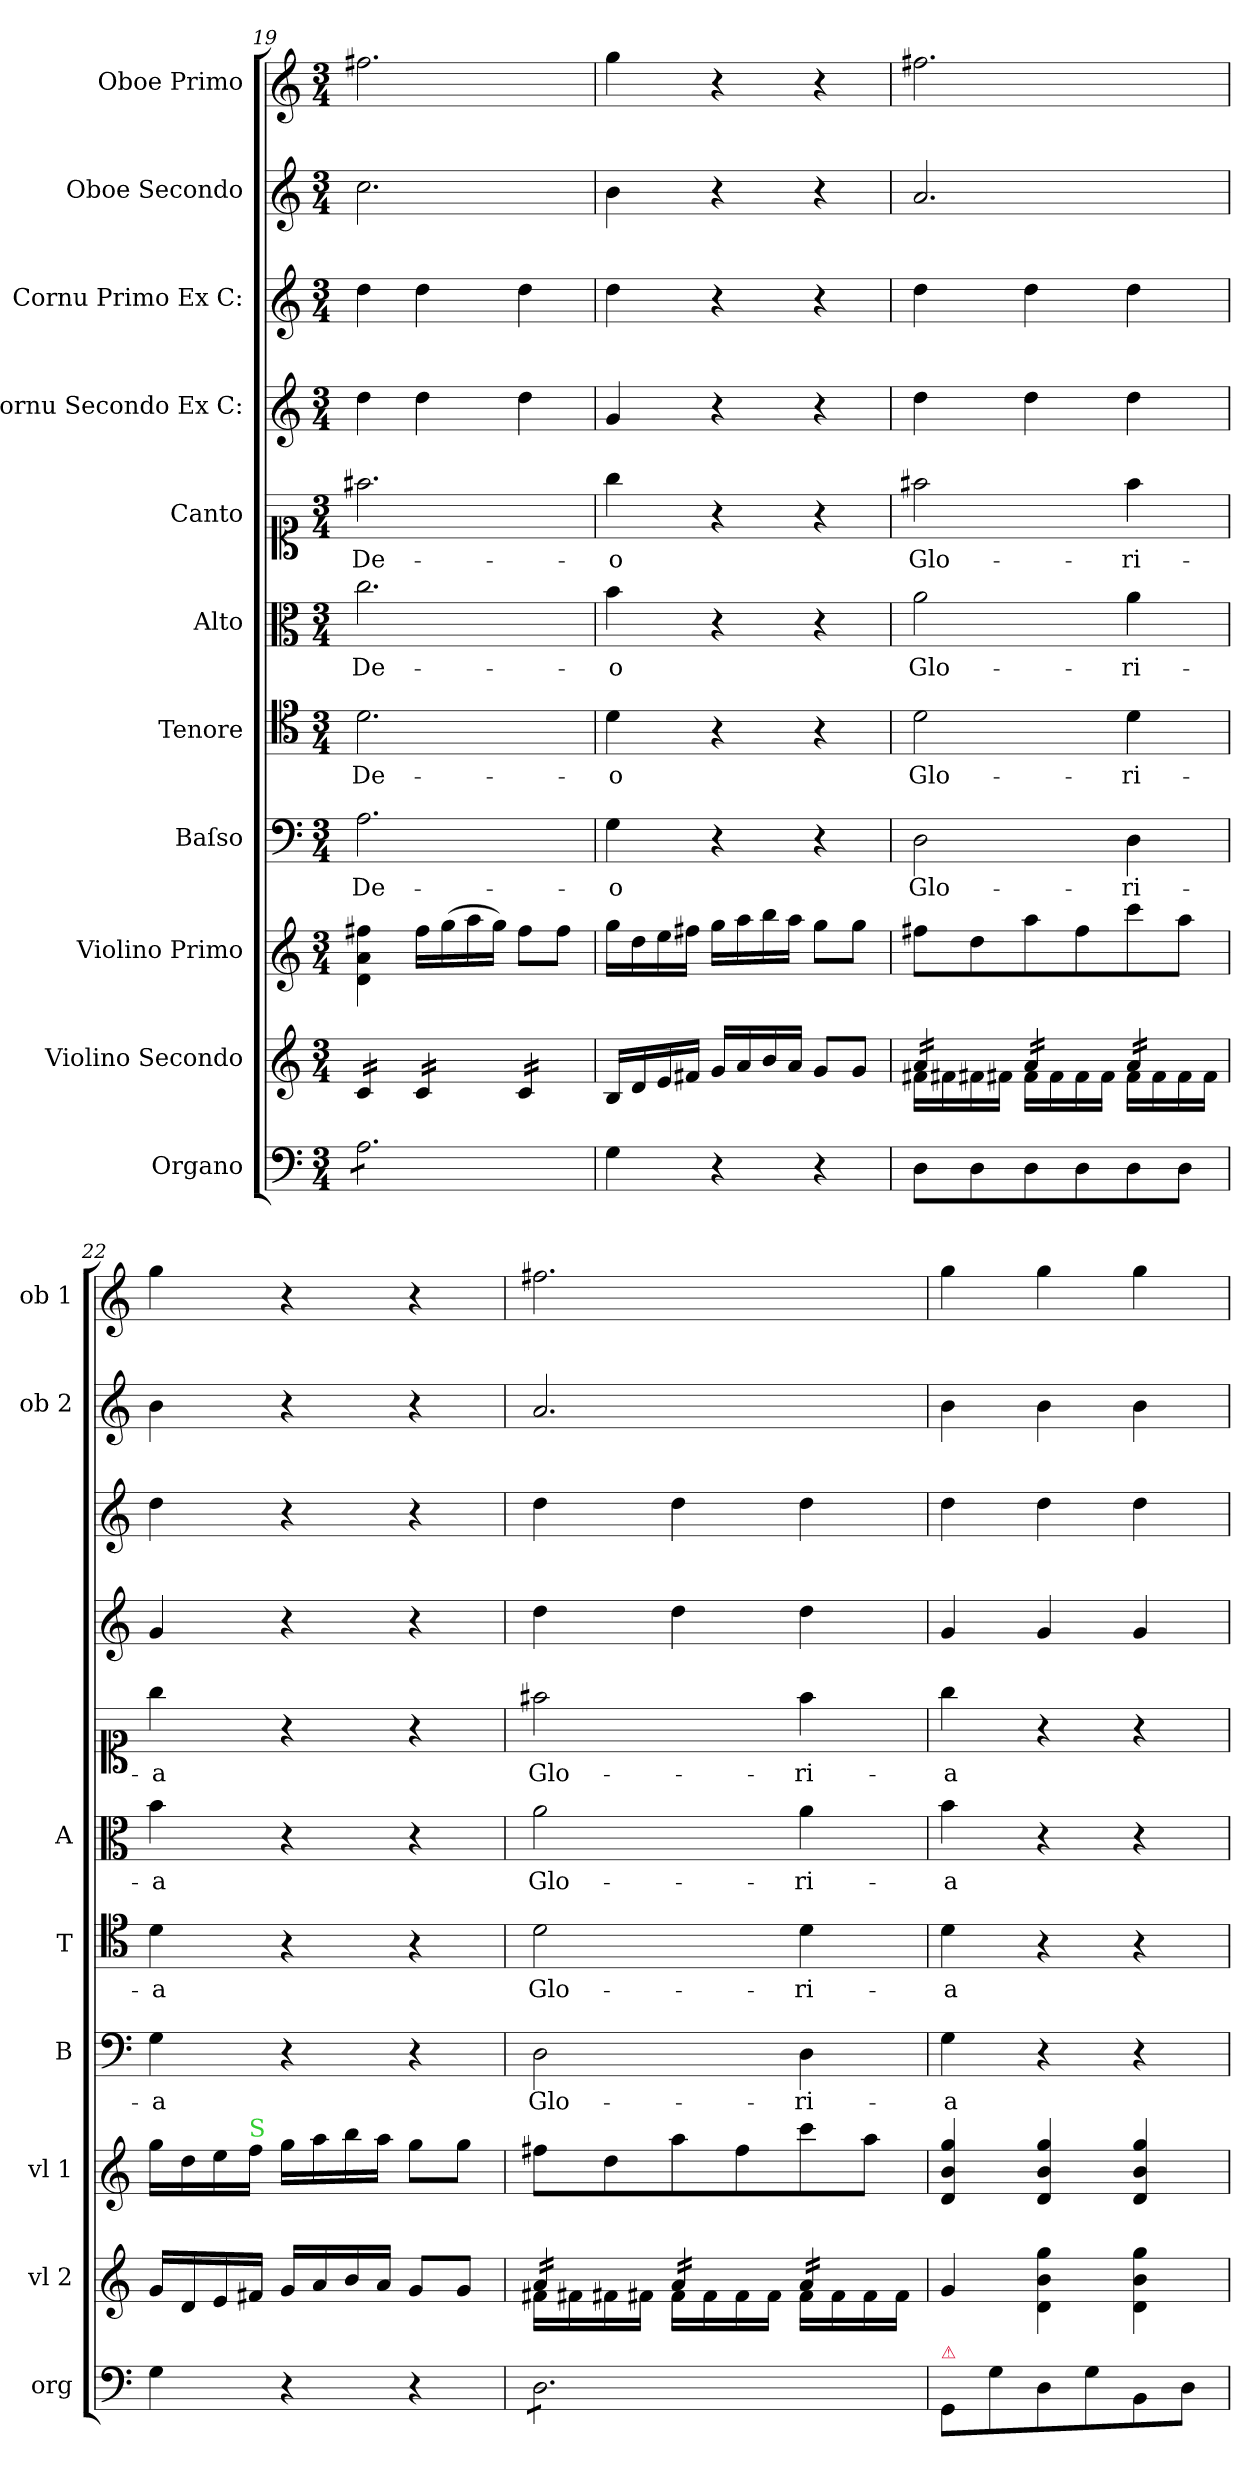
**kern	**kern	**kern	**kern	**text	**kern	**text	**kern	**text	**kern	**text	**kern	**kern	**kern	**kern
*part11	*part10	*part9	*part8	*part8	*part7	*part7	*part6	*part6	*part5	*part5	*part4	*part3	*part2	*part1
*staff11	*staff10	*staff9	*staff8	*staff8	*staff7	*staff7	*staff6	*staff6	*staff5	*staff5	*staff4	*staff3	*staff2	*staff1
*I"Organo	*I"Violino Secondo	*I"Violino Primo	*I"Baſso	*	*I"Tenore	*	*I"Alto	*	*I"Canto	*	*I"Cornu Secondo Ex C:	*I"Cornu Primo Ex C:	*I"Oboe Secondo	*I"Oboe Primo
*I'org	*I'vl 2	*I'vl 1	*I'B	*	*I'T	*	*I'A	*	*	*	*	*	*I'ob 2	*I'ob 1
*clefF4	*clefG2	*clefG2	*clefF4	*	*clefC4	*	*clefC3	*	*clefC1	*	*clefG2	*clefG2	*clefG2	*clefG2
*k[]	*k[]	*k[]	*k[]	*	*k[]	*	*k[]	*	*k[]	*	*k[]	*k[]	*k[]	*k[]
*C:	*C:	*C:	*C:	*	*C:	*	*C:	*	*C:	*	*C:	*C:	*C:	*C:
*M3/4	*M3/4	*M3/4	*M3/4	*	*M3/4	*	*M3/4	*	*M3/4	*	*M3/4	*M3/4	*M3/4	*M3/4
=19	=19	=19	=19	=19	=19	=19	=19	=19	=19	=19	=19	=19	=19	=19
*tremolo	*	*	*	*	*	*	*	*	*	*	*	*	*	*
*	*tremolo	*	*	*	*	*	*	*	*	*	*	*	*	*
8A\L	16c/LL	4d\ 4a\ 4ff#X\	2.A\	De-	2.d\	De-	2.cc\	De-	2.ff#X\	De-	4dd\	4dd\	2.cc\	2.ff#X\
.	16c/	.	.	.	.	.	.	.	.	.	.	.	.	.
8A\	16c/	.	.	.	.	.	.	.	.	.	.	.	.	.
.	16c/JJ	.	.	.	.	.	.	.	.	.	.	.	.	.
8A\	16c/LL	16ff#\LL	.	.	.	.	.	.	.	.	4dd\	4dd\	.	.
.	16c/	(16gg\	.	.	.	.	.	.	.	.	.	.	.	.
8A\	16c/	16aa\	.	.	.	.	.	.	.	.	.	.	.	.
.	16c/JJ	16gg\JJ)	.	.	.	.	.	.	.	.	.	.	.	.
8A\	16c/LL	8ff#\L	.	.	.	.	.	.	.	.	4dd\	4dd\	.	.
.	16c/	.	.	.	.	.	.	.	.	.	.	.	.	.
8A\J	16c/	8ff#\J	.	.	.	.	.	.	.	.	.	.	.	.
*Xtremolo	*	*	*	*	*	*	*	*	*	*	*	*	*	*
.	16c/JJ	.	.	.	.	.	.	.	.	.	.	.	.	.
*	*Xtremolo	*	*	*	*	*	*	*	*	*	*	*	*	*
=20	=20	=20	=20	=20	=20	=20	=20	=20	=20	=20	=20	=20	=20	=20
4G\	16B/LL	16gg\LL	4G\	-o	4d\	-o	4b\	-o	4gg\	-o	4g/	4dd\	4b\	4gg\
.	16d/	16dd\	.	.	.	.	.	.	.	.	.	.	.	.
.	16e/	16ee\	.	.	.	.	.	.	.	.	.	.	.	.
.	16f#X/JJ	16ff#X\JJ	.	.	.	.	.	.	.	.	.	.	.	.
4r	16g/LL	16gg\LL	4r	.	4r	.	4r	.	4r	.	4r	4r	4r	4r
.	16a/	16aa\	.	.	.	.	.	.	.	.	.	.	.	.
.	16b/	16bb\	.	.	.	.	.	.	.	.	.	.	.	.
.	16a/JJ	16aa\JJ	.	.	.	.	.	.	.	.	.	.	.	.
4r	8g/L	8gg\L	4r	.	4r	.	4r	.	4r	.	4r	4r	4r	4r
.	8g/J	8gg\J	.	.	.	.	.	.	.	.	.	.	.	.
=21	=21	=21	=21	=21	=21	=21	=21	=21	=21	=21	=21	=21	=21	=21
*	*^	*	*	*	*	*	*	*	*	*	*	*	*	*
*	*tremolo	*	*	*	*	*	*	*	*	*	*	*	*	*	*
8D\L	16a/LL	16f#X\LL	8ff#X\L	2D\	Glo-	2d\	Glo-	2a\	Glo-	2ff#X\	Glo-	4dd\	4dd\	2.a/	2.ff#X\
.	16a/	16f#X\	.	.	.	.	.	.	.	.	.	.	.	.	.
8D\	16a/	16f#X\	8dd\	.	.	.	.	.	.	.	.	.	.	.	.
.	16a/JJ	16f#X\JJ	.	.	.	.	.	.	.	.	.	.	.	.	.
8D\	16a/LL	16f#\LL	8aa\	.	.	.	.	.	.	.	.	4dd\	4dd\	.	.
.	16a/	16f#\	.	.	.	.	.	.	.	.	.	.	.	.	.
8D\	16a/	16f#\	8ff#\	.	.	.	.	.	.	.	.	.	.	.	.
.	16a/JJ	16f#\JJ	.	.	.	.	.	.	.	.	.	.	.	.	.
8D\	16a/LL	16f#\LL	8ccc\	4D\	-ri-	4d\	-ri-	4a\	-ri-	4ff#\	-ri-	4dd\	4dd\	.	.
.	16a/	16f#\	.	.	.	.	.	.	.	.	.	.	.	.	.
8D\J	16a/	16f#\	8aa\J	.	.	.	.	.	.	.	.	.	.	.	.
.	16a/JJ	16f#\JJ	.	.	.	.	.	.	.	.	.	.	.	.	.
*	*Xtremolo	*	*	*	*	*	*	*	*	*	*	*	*	*	*
*	*v	*v	*	*	*	*	*	*	*	*	*	*	*	*	*
=22	=22	=22	=22	=22	=22	=22	=22	=22	=22	=22	=22	=22	=22	=22
4G\	16g/LL	16gg\LL	4G\	-a	4d\	-a	4b\	-a	4gg\	-a	4g/	4dd\	4b\	4gg\
.	16d/	16dd\	.	.	.	.	.	.	.	.	.	.	.	.
.	16e/	16ee\	.	.	.	.	.	.	.	.	.	.	.	.
!	!	!LO:TX:a:color=limegreen:t=S	!	!	!	!	!	!	!	!	!	!	!	!
.	16f#X/JJ	16ff\JJ	.	.	.	.	.	.	.	.	.	.	.	.
4r	16g/LL	16gg\LL	4r	.	4r	.	4r	.	4r	.	4r	4r	4r	4r
.	16a/	16aa\	.	.	.	.	.	.	.	.	.	.	.	.
.	16b/	16bb\	.	.	.	.	.	.	.	.	.	.	.	.
.	16a/JJ	16aa\JJ	.	.	.	.	.	.	.	.	.	.	.	.
4r	8g/L	8gg\L	4r	.	4r	.	4r	.	4r	.	4r	4r	4r	4r
.	8g/J	8gg\J	.	.	.	.	.	.	.	.	.	.	.	.
=23	=23	=23	=23	=23	=23	=23	=23	=23	=23	=23	=23	=23	=23	=23
*	*^	*	*	*	*	*	*	*	*	*	*	*	*	*
!	!	!	!	!	!	!	!	!	!LO:LY:i	!	!LO:LY:i	!	!	!	!
*tremolo	*	*	*	*	*	*	*	*	*	*	*	*	*	*	*
*	*tremolo	*	*	*	*	*	*	*	*	*	*	*	*	*	*
8D\L	16a/LL	16f#X\LL	8ff#X\L	2D\	Glo-	2d\	Glo-	2a\	Glo-	2ff#X\	Glo-	4dd\	4dd\	2.a/	2.ff#X\
.	16a/	16f#X\	.	.	.	.	.	.	.	.	.	.	.	.	.
8D\	16a/	16f#X\	8dd\	.	.	.	.	.	.	.	.	.	.	.	.
.	16a/JJ	16f#X\JJ	.	.	.	.	.	.	.	.	.	.	.	.	.
8D\	16a/LL	16f#\LL	8aa\	.	.	.	.	.	.	.	.	4dd\	4dd\	.	.
.	16a/	16f#\	.	.	.	.	.	.	.	.	.	.	.	.	.
8D\	16a/	16f#\	8ff#\	.	.	.	.	.	.	.	.	.	.	.	.
.	16a/JJ	16f#\JJ	.	.	.	.	.	.	.	.	.	.	.	.	.
!	!	!	!	!	!	!	!	!	!LO:LY:i	!	!LO:LY:i	!	!	!	!
8D\	16a/LL	16f#\LL	8ccc\	4D\	-ri-	4d\	-ri-	4a\	-ri-	4ff#\	-ri-	4dd\	4dd\	.	.
.	16a/	16f#\	.	.	.	.	.	.	.	.	.	.	.	.	.
8D\J	16a/	16f#\	8aa\J	.	.	.	.	.	.	.	.	.	.	.	.
*Xtremolo	*	*	*	*	*	*	*	*	*	*	*	*	*	*	*
.	16a/JJ	16f#\JJ	.	.	.	.	.	.	.	.	.	.	.	.	.
*	*Xtremolo	*	*	*	*	*	*	*	*	*	*	*	*	*	*
*	*v	*v	*	*	*	*	*	*	*	*	*	*	*	*	*
=24	=24	=24	=24	=24	=24	=24	=24	=24	=24	=24	=24	=24	=24	=24
!LO:TX:a:color=crimson:t=⚠	!	!	!	!	!	!	!	!	!	!	!	!	!	!
!	!	!	!	!	!	!	!	!LO:LY:i	!	!LO:LY:i	!	!	!	!
8GG/L	4g/	4d/ 4b/ 4gg/	4G\	-a	4d\	-a	4b\	-a	4gg\	-a	4g/	4dd\	4b\	4gg\
8G\	.	.	.	.	.	.	.	.	.	.	.	.	.	.
8D\	4d\ 4b\ 4gg\	4d/ 4b/ 4gg/	4r	.	4r	.	4r	.	4r	.	4g/	4dd\	4b\	4gg\
8G\	.	.	.	.	.	.	.	.	.	.	.	.	.	.
8BB\	4d\ 4b\ 4gg\	4d/ 4b/ 4gg/	4r	.	4r	.	4r	.	4r	.	4g/	4dd\	4b\	4gg\
8D\J	.	.	.	.	.	.	.	.	.	.	.	.	.	.
=	=	=	=	=	=	=	=	=	=	=	=	=	=	=
*-	*-	*-	*-	*-	*-	*-	*-	*-	*-	*-	*-	*-	*-	*-
